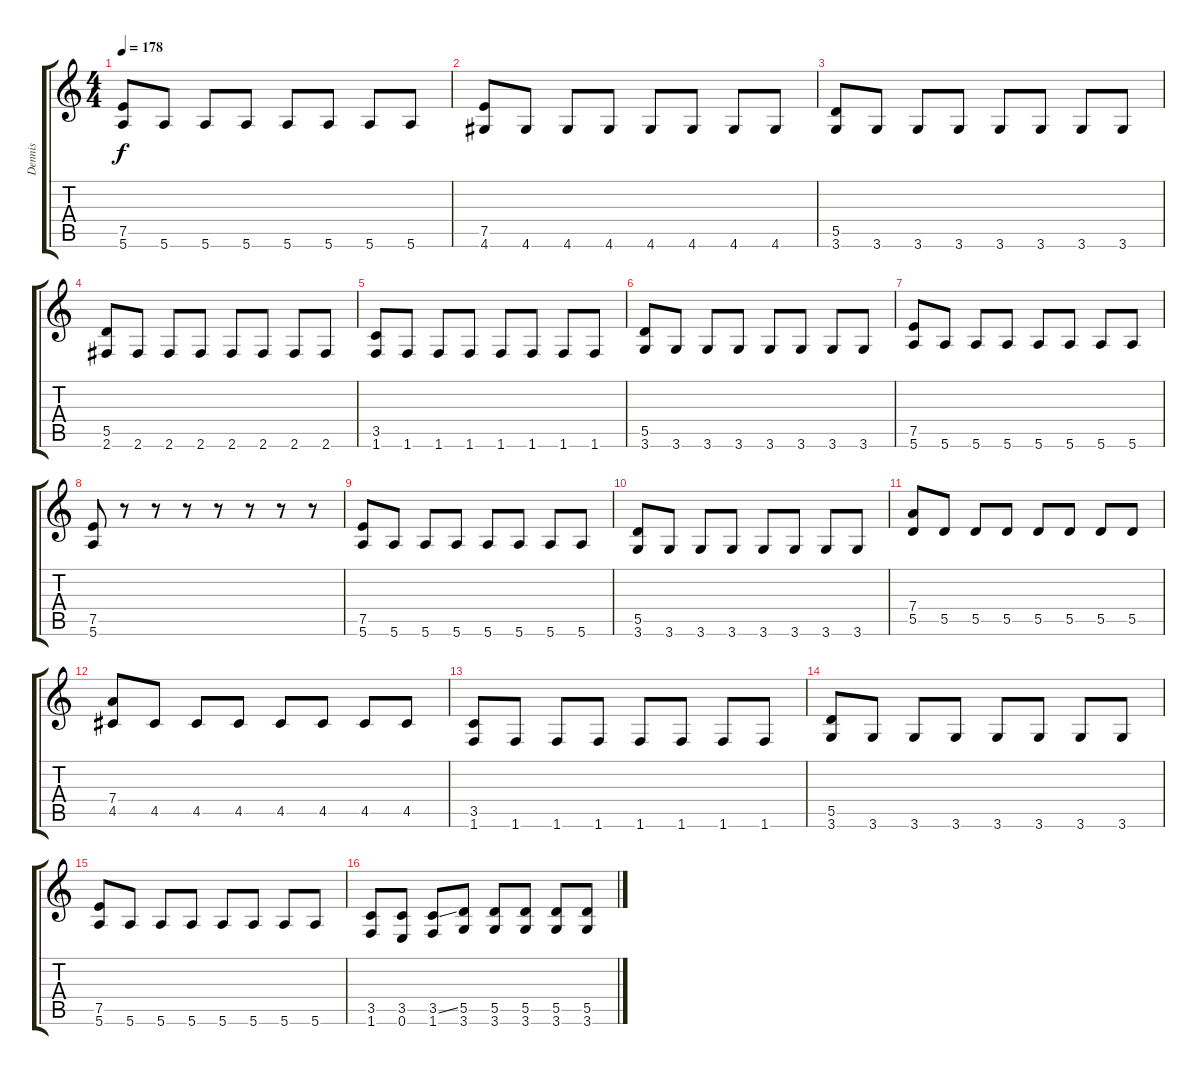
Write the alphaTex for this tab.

\track ("Dennis" "Dennis") {instrument overdrivenguitar}
\staff {score tabs}
\tuning (E4 B3 G3 D3 A2 E2) {hide}
\ts (4 4)
\tempo 178
\clef g2
\ks c
(7.5 5.6).8{dy f} 5.6.8 5.6.8 5.6.8 5.6.8 5.6.8 5.6.8 5.6.8 |
(7.5 4.6).8 4.6.8 4.6.8 4.6.8 4.6.8 4.6.8 4.6.8 4.6.8 |
(5.5 3.6).8 3.6.8 3.6.8 3.6.8 3.6.8 3.6.8 3.6.8 3.6.8 |
(5.5 2.6).8 2.6.8 2.6.8 2.6.8 2.6.8 2.6.8 2.6.8 2.6.8 |
(3.5 1.6).8 1.6.8 1.6.8 1.6.8 1.6.8 1.6.8 1.6.8 1.6.8 |
(5.5 3.6).8 3.6.8 3.6.8 3.6.8 3.6.8 3.6.8 3.6.8 3.6.8 |
(7.5 5.6).8 5.6.8 5.6.8 5.6.8 5.6.8 5.6.8 5.6.8 5.6.8 |
(7.5 5.6).8 r.8 r.8 r.8 r.8 r.8 r.8 r.8 |
(7.5 5.6).8 5.6.8 5.6.8 5.6.8 5.6.8 5.6.8 5.6.8 5.6.8 |
(5.5 3.6).8 3.6.8 3.6.8 3.6.8 3.6.8 3.6.8 3.6.8 3.6.8 |
(7.4 5.5).8 5.5.8 5.5.8 5.5.8 5.5.8 5.5.8 5.5.8 5.5.8 |
(7.4 4.5).8 4.5.8 4.5.8 4.5.8 4.5.8 4.5.8 4.5.8 4.5.8 |
(3.5 1.6).8 1.6.8 1.6.8 1.6.8 1.6.8 1.6.8 1.6.8 1.6.8 |
(5.5 3.6).8 3.6.8 3.6.8 3.6.8 3.6.8 3.6.8 3.6.8 3.6.8 |
(7.5 5.6).8 5.6.8 5.6.8 5.6.8 5.6.8 5.6.8 5.6.8 5.6.8 |
(3.5 1.6).8 (3.5 0.6).8 (3.5{ss} 1.6).8 (5.5 3.6).8 (5.5 3.6).8 (5.5 3.6).8 (5.5 3.6).8 (5.5 3.6).8
